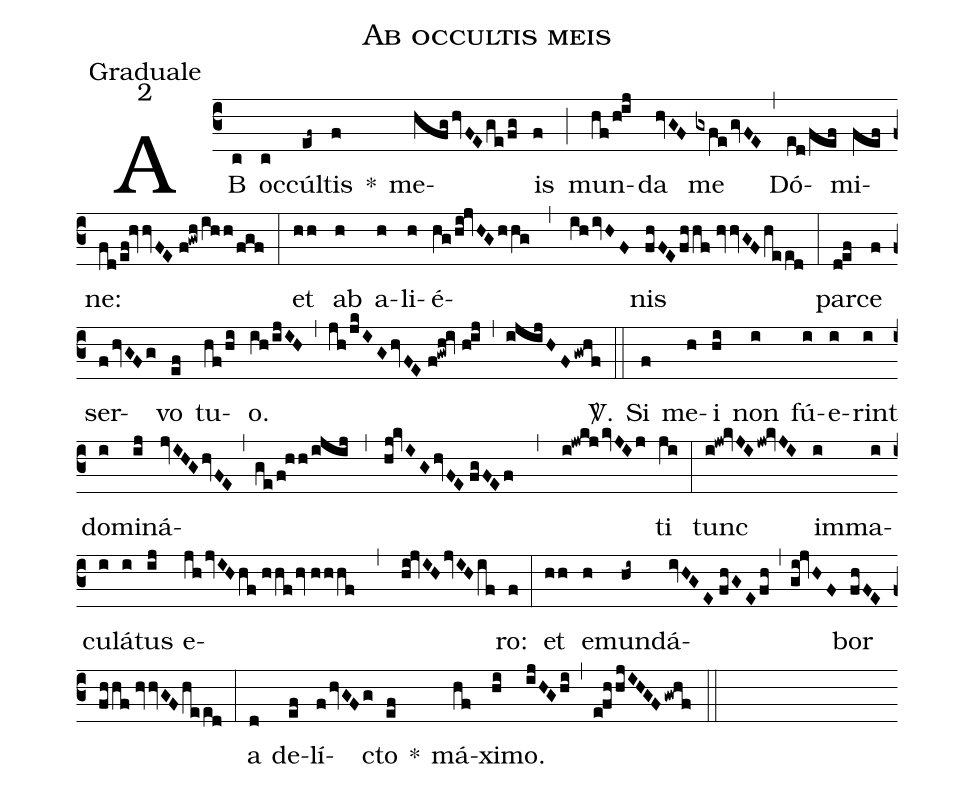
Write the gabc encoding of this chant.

name:Ab occultis meis;
office-part:Graduale;
mode:2;
%%
(c3) AB(c) oc(c)cúl(ef~)tis(f) *() me(hfghvFEge/fg)is(f) (;) mun(hf/h!ij)da(hvGF) me(gxfegvFE) (,) Dó(ed/fef)mi(fef)ne:(fd/ef!hvvFE//f!gwh/ihh/fgf) (:) et(hh) ab(h) a(h)li(h)é(hg/hi!jvHGhhg,ihivHF)nis(fhFEfhhf//hvvGFheed) (:) par(d!ef)ce(f) ser(fhvGFg)vo(ef) tu(hf/hi)o.(ih/ijIH) (,) (jh/jkIGhvFE//f!gwh!iv//h!ij) (,) (ijijHFgwhf) <sp>V/</sp>.(::) Si(f) me(h)i(hi) non(i) fú(i)e(i)rint(i) do(i)mi(ij)ná(jvIHGhvFE,ge/f!hh/ijij//,//hj!kvIGhvFE//fgFEf , i!jwkj/kvJIj)ti(ji) (:) tunc(i!jw!kvJIjw!kvJI) im(i)ma(i)cu(i)lá(i)tus(ij) e(jhjvIHhf//hhf/hv//hhhf , hi!jvIHjvIHif)ro:(f) (:) et(hh) e(h)mun(hi~)dá(ivHGE//fhGEfh,gi!jvHF)bor(fhFEfhhf//hvvGFheed) (:) a(d) de(ef)lí(fhvGFg)cto(ef) *() má(hf)xi(hi)mo.(ijHGhi) (,) (e!fhhjIHGFgwhf) (::)
